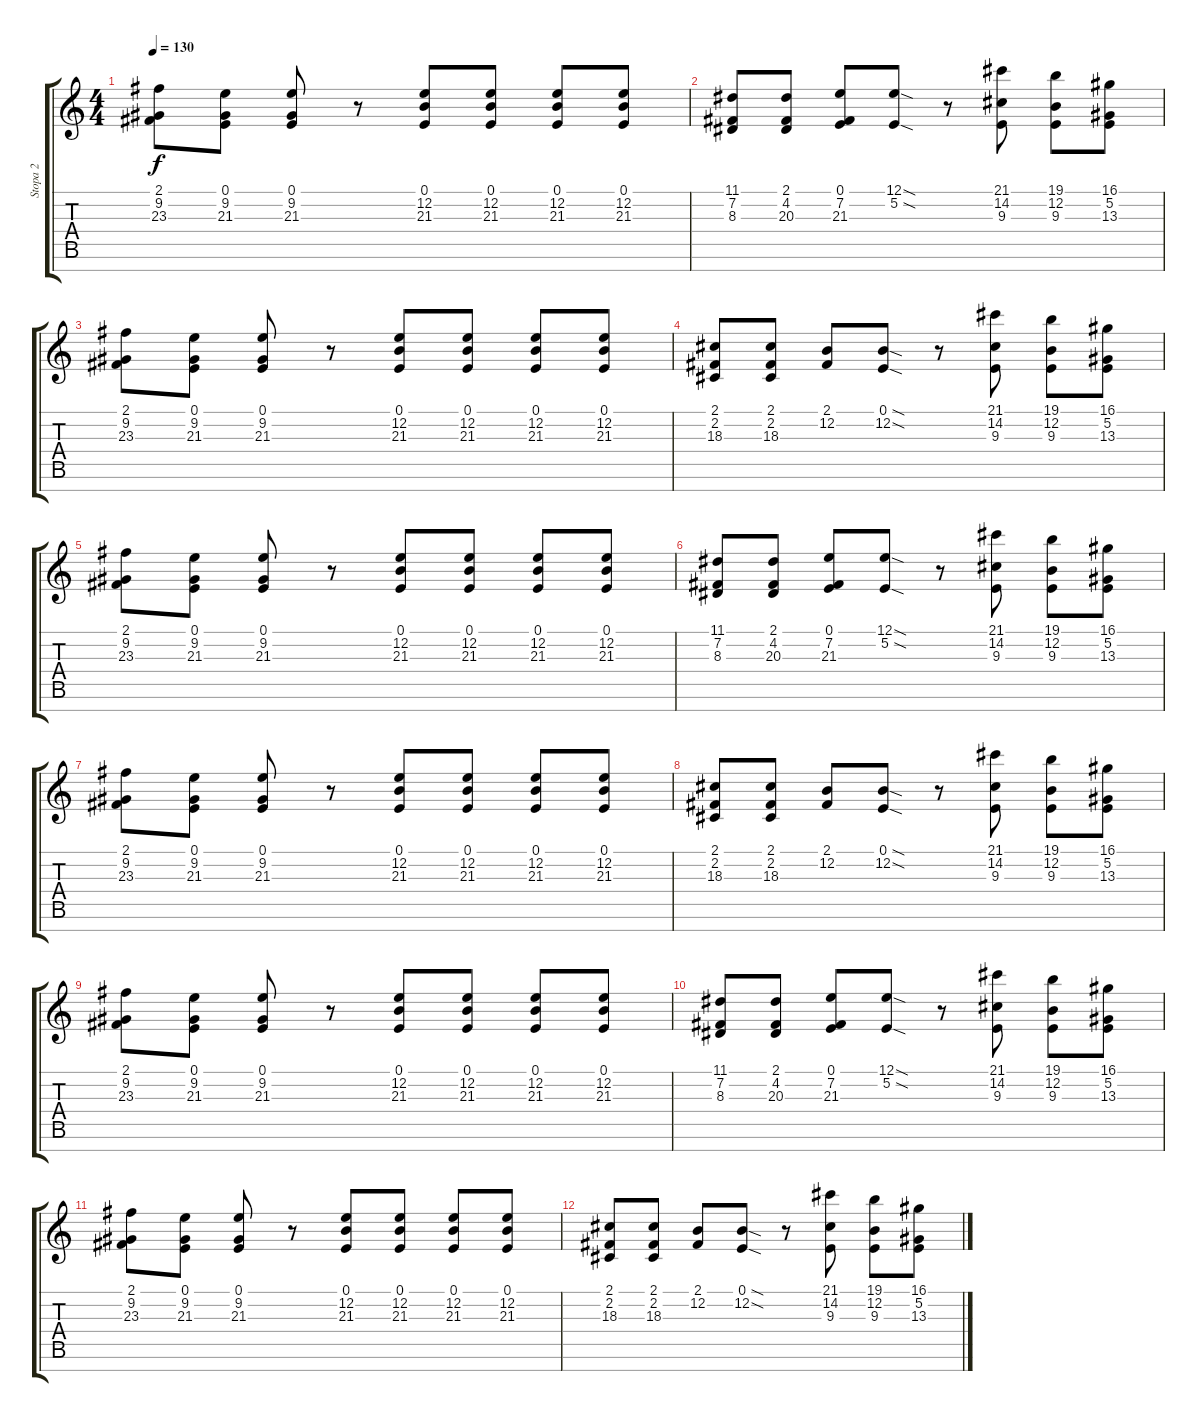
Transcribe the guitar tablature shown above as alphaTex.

\track ("Stopa 2" "Stopa 2") {instrument brightacousticpiano}
\staff {score tabs}
\tuning (E4 B3 G3 D3 A2 E2 B1) {hide}
\ts (4 4)
\tempo 130
\clef g2
\ks c
(2.1 9.2 23.3).8{dy f} (0.1 9.2 21.3).8 (0.1 9.2 21.3).8 r.8 (0.1 12.2 21.3).8 (0.1 12.2 21.3).8 (0.1 12.2 21.3).8 (0.1 12.2 21.3).8 |
(11.1 7.2 8.3).8 (2.1 4.2 20.3).8 (0.1 7.2 21.3).8 (12.1{sod} 5.2{sod}).8 r.8 (21.1 14.2 9.3).8 (19.1 12.2 9.3).8 (16.1 5.2 13.3).8 |
(2.1 9.2 23.3).8 (0.1 9.2 21.3).8 (0.1 9.2 21.3).8 r.8 (0.1 12.2 21.3).8 (0.1 12.2 21.3).8 (0.1 12.2 21.3).8 (0.1 12.2 21.3).8 |
(2.1 2.2 18.3).8 (2.1 2.2 18.3).8 (2.1 12.2).8 (0.1{sod} 12.2{sod}).8 r.8 (21.1 14.2 9.3).8 (19.1 12.2 9.3).8 (16.1 5.2 13.3).8 |
(2.1 9.2 23.3).8 (0.1 9.2 21.3).8 (0.1 9.2 21.3).8 r.8 (0.1 12.2 21.3).8 (0.1 12.2 21.3).8 (0.1 12.2 21.3).8 (0.1 12.2 21.3).8 |
(11.1 7.2 8.3).8 (2.1 4.2 20.3).8 (0.1 7.2 21.3).8 (12.1{sod} 5.2{sod}).8 r.8 (21.1 14.2 9.3).8 (19.1 12.2 9.3).8 (16.1 5.2 13.3).8 |
(2.1 9.2 23.3).8 (0.1 9.2 21.3).8 (0.1 9.2 21.3).8 r.8 (0.1 12.2 21.3).8 (0.1 12.2 21.3).8 (0.1 12.2 21.3).8 (0.1 12.2 21.3).8 |
(2.1 2.2 18.3).8 (2.1 2.2 18.3).8 (2.1 12.2).8 (0.1{sod} 12.2{sod}).8 r.8 (21.1 14.2 9.3).8 (19.1 12.2 9.3).8 (16.1 5.2 13.3).8 |
(2.1 9.2 23.3).8 (0.1 9.2 21.3).8 (0.1 9.2 21.3).8 r.8 (0.1 12.2 21.3).8 (0.1 12.2 21.3).8 (0.1 12.2 21.3).8 (0.1 12.2 21.3).8 |
(11.1 7.2 8.3).8 (2.1 4.2 20.3).8 (0.1 7.2 21.3).8 (12.1{sod} 5.2{sod}).8 r.8 (21.1 14.2 9.3).8 (19.1 12.2 9.3).8 (16.1 5.2 13.3).8 |
(2.1 9.2 23.3).8 (0.1 9.2 21.3).8 (0.1 9.2 21.3).8 r.8 (0.1 12.2 21.3).8 (0.1 12.2 21.3).8 (0.1 12.2 21.3).8 (0.1 12.2 21.3).8 |
(2.1 2.2 18.3).8 (2.1 2.2 18.3).8 (2.1 12.2).8 (0.1{sod} 12.2{sod}).8 r.8 (21.1 14.2 9.3).8 (19.1 12.2 9.3).8 (16.1 5.2 13.3).8
